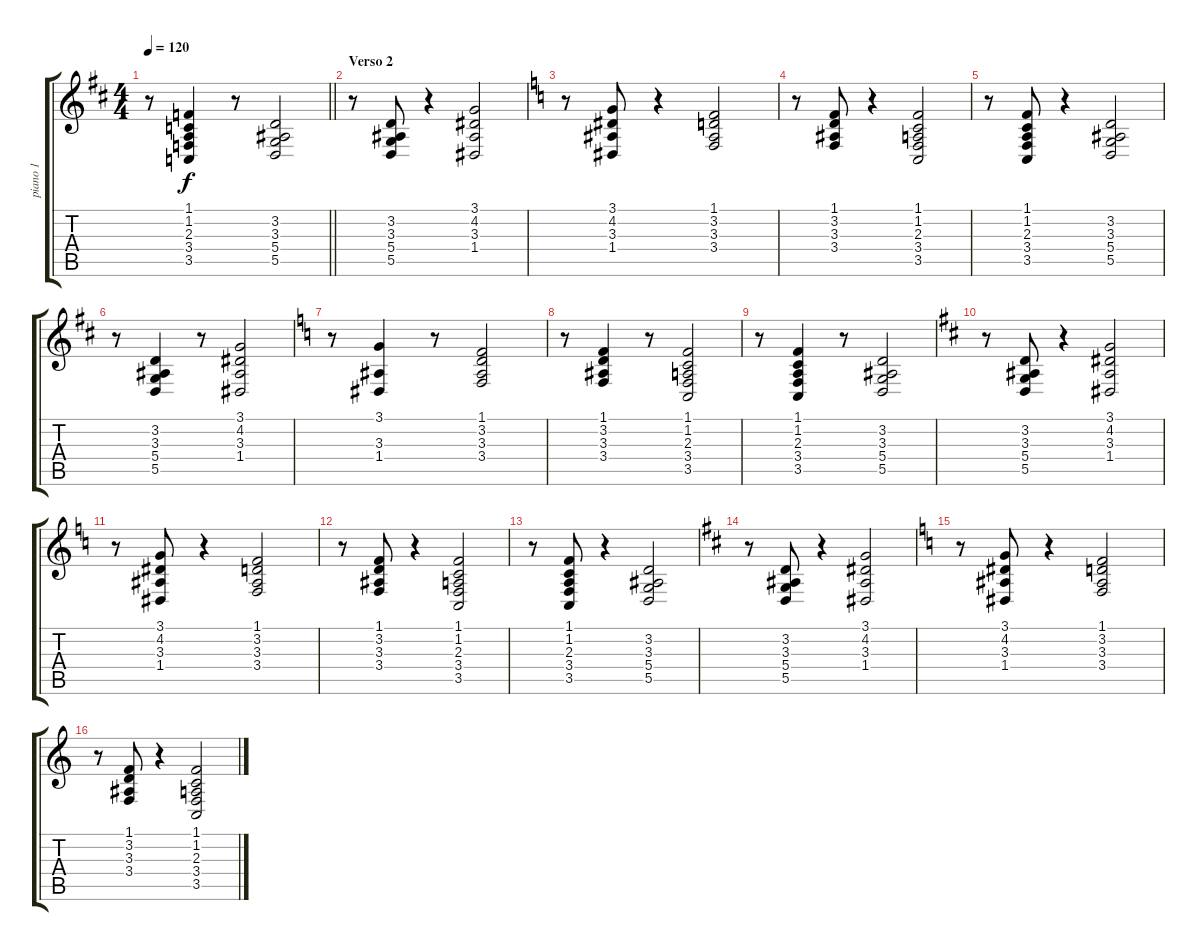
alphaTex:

\track ("piano 1" "piano 1") {instrument brightacousticpiano}
\staff {score tabs}
\tuning (E4 B3 G3 D3 A2 E2) {hide}
\ts (4 4)
\tempo 120
\clef g2
\barLineRight lightlight
\ks d
r.8{dy f} (1.1 1.2 2.3 3.4 3.5).4 r.8 (3.2 3.3 5.4 5.5).2 |
\section ("" "Verso 2")
r.8 (3.2 3.3 5.4 5.5).8 r.4 (3.1 4.2 3.3 1.4).2 |
\ks c
r.8 (3.1 4.2 3.3 1.4).8 r.4 (1.1 3.2 3.3 3.4).2 |
r.8 (1.1 3.2 3.3 3.4).8 r.4 (1.1 1.2 2.3 3.4 3.5).2 |
r.8 (1.1 1.2 2.3 3.4 3.5).8 r.4 (3.2 3.3 5.4 5.5).2 |
\ks d
r.8 (3.2 3.3 5.4 5.5).4 r.8 (3.1 4.2 3.3 1.4).2 |
\ks c
r.8 (3.1 3.3 1.4).4 r.8 (1.1 3.2 3.3 3.4).2 |
r.8 (1.1 3.2 3.3 3.4).4 r.8 (1.1 1.2 2.3 3.4 3.5).2 |
r.8 (1.1 1.2 2.3 3.4 3.5).4 r.8 (3.2 3.3 5.4 5.5).2 |
\ks d
r.8 (3.2 3.3 5.4 5.5).8 r.4 (3.1 4.2 3.3 1.4).2 |
\ks c
r.8 (3.1 4.2 3.3 1.4).8 r.4 (1.1 3.2 3.3 3.4).2 |
r.8 (1.1 3.2 3.3 3.4).8 r.4 (1.1 1.2 2.3 3.4 3.5).2 |
r.8 (1.1 1.2 2.3 3.4 3.5).8 r.4 (3.2 3.3 5.4 5.5).2 |
\ks d
r.8 (3.2 3.3 5.4 5.5).8 r.4 (3.1 4.2 3.3 1.4).2 |
\ks c
r.8 (3.1 4.2 3.3 1.4).8 r.4 (1.1 3.2 3.3 3.4).2 |
r.8 (1.1 3.2 3.3 3.4).8 r.4 (1.1 1.2 2.3 3.4 3.5).2
